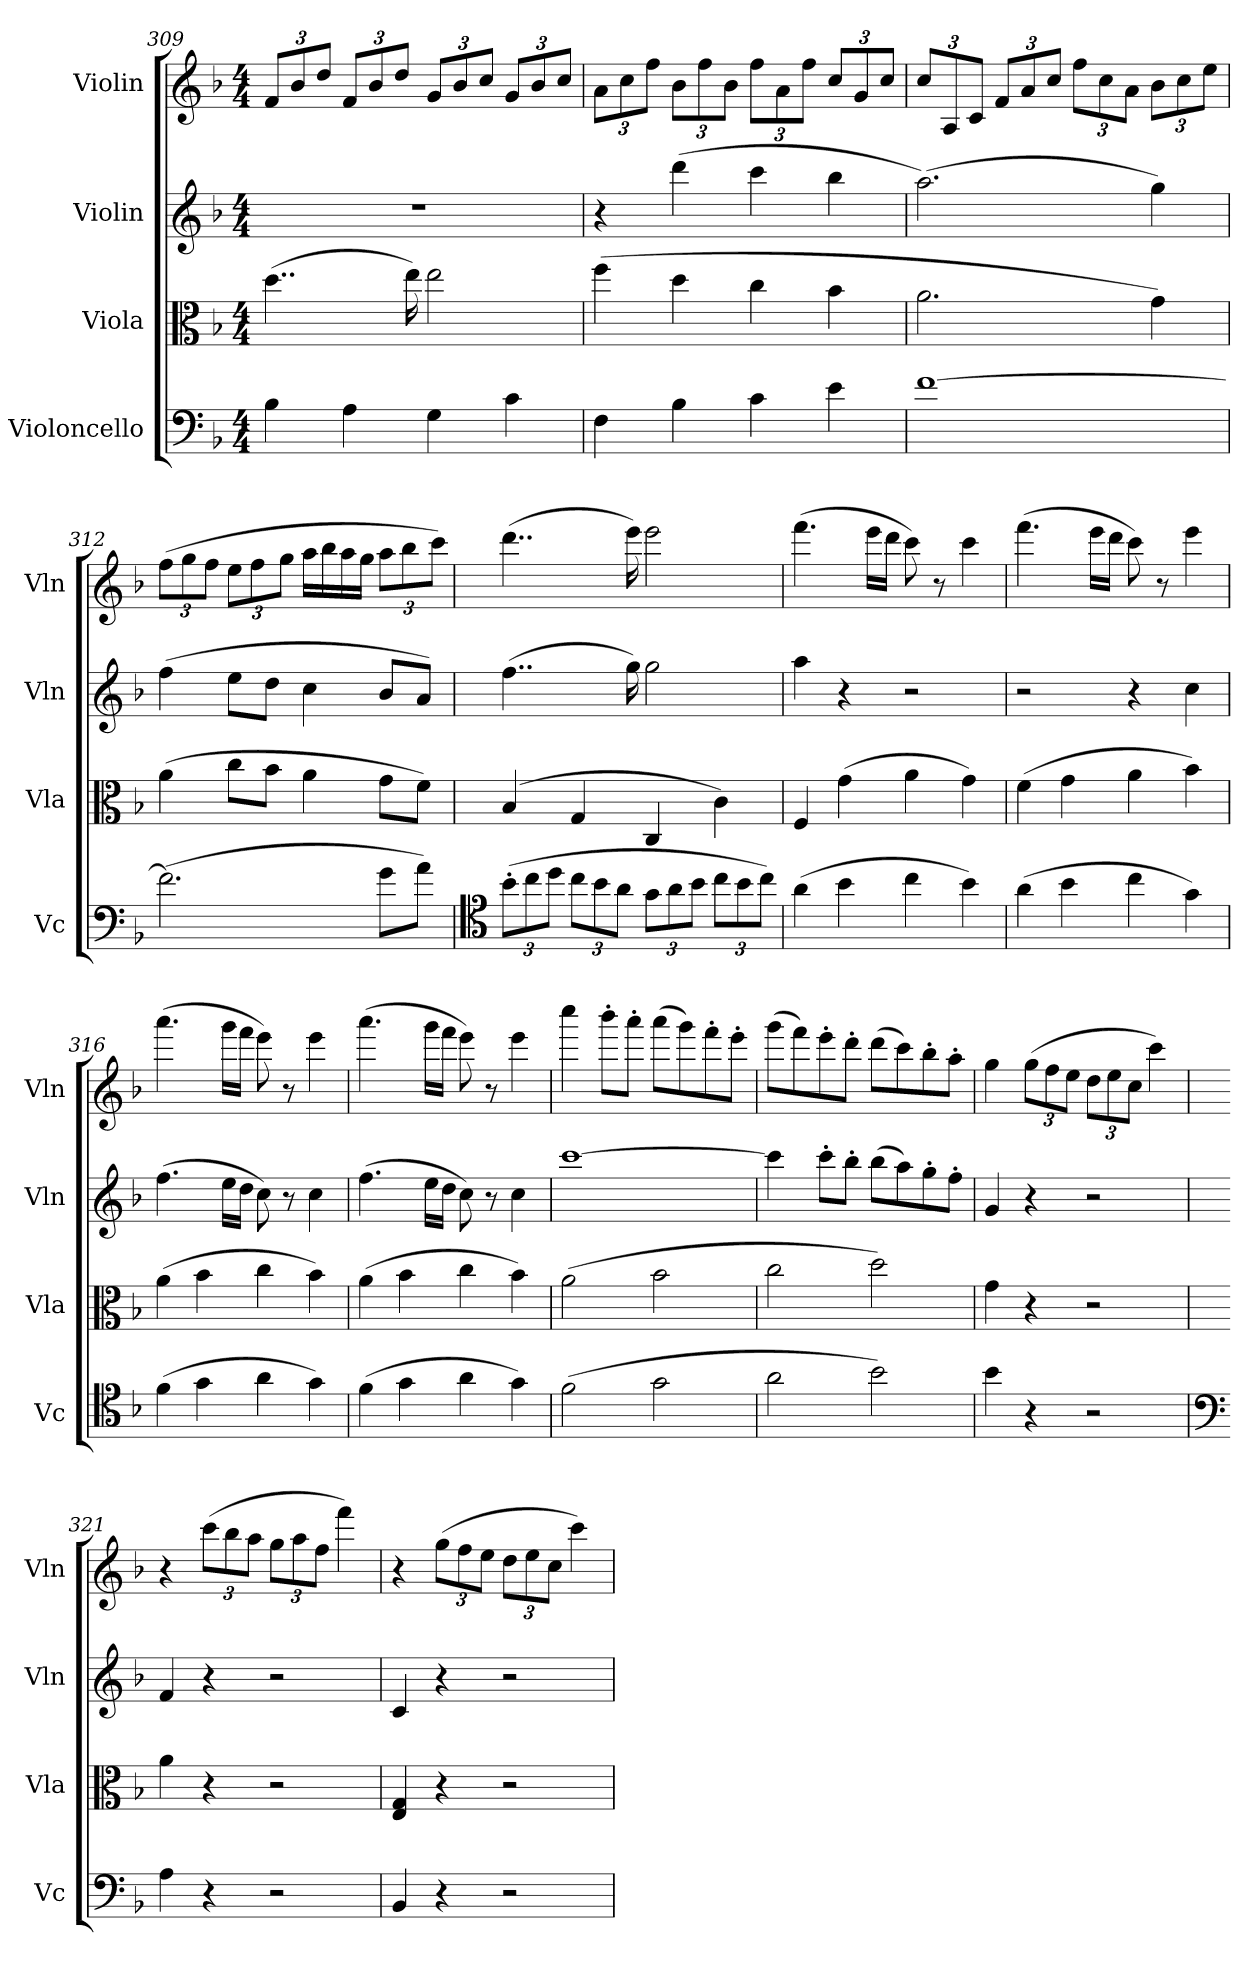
**kern	**kern	**kern	**kern
*part4	*part3	*part2	*part1
*staff4	*staff3	*staff2	*staff1
*I"Violoncello	*I"Viola	*I"Violin	*I"Violin
*I'Vc	*I'Vla	*I'Vln	*I'Vln
*clefF4	*clefC3	*clefG2	*clefG2
*k[b-]	*k[b-]	*k[b-]	*k[b-]
*M4/4	*M4/4	*M4/4	*M4/4
=309	=309	=309	=309
4B-\	(4..dd\	1r	12f/L
.	.	.	12b-/
.	.	.	12dd/J
4A\	.	.	12f/L
.	.	.	12b-/
.	.	.	12dd/J
.	16ee\)	.	.
4G\	2ee\	.	12g/L
.	.	.	12b-/
.	.	.	12cc/J
4c\	.	.	12g/L
.	.	.	12b-/
.	.	.	12cc/J
=310	=310	=310	=310
4F\	(4ff\	4r	12a\L
.	.	.	12cc\
.	.	.	12ff\J
4B-\	4dd\	(4ddd\	12b-\L
.	.	.	12ff\
.	.	.	12b-\J
4c\	4cc\	4ccc\	12ff\L
.	.	.	12a\
.	.	.	12ff\J
4e\	4b-\	4bb-\	12cc/L
.	.	.	12g/
.	.	.	12cc/J
=311	=311	=311	=311
[1f	2.a\	(2.aa\)	12cc/L
.	.	.	12A/
.	.	.	12c/J
.	.	.	12f/L
.	.	.	12a/
.	.	.	12cc/J
.	.	.	12ff\L
.	.	.	12cc\
.	.	.	12a\J
.	4g\)	4gg\)	12b-\L
.	.	.	12cc\
.	.	.	12ee\J
=312	=312	=312	=312
(2.f\]	(4a\	(4ff\	(12ff\L
.	.	.	12gg\
.	.	.	12ff\J
.	8cc\L	8ee\L	12ee\L
.	.	.	12ff\
.	8b-\J	8dd\J	.
.	.	.	12gg\J
.	4a\	4cc\	16aa\LL
.	.	.	16bb-\
.	.	.	16aa\
.	.	.	16gg\JJ
8g\L	8g\L	8b-/L	12aa\L
.	.	.	12bb-\
8a\J)	8f\J)	8a/J)	.
.	.	.	12ccc\J)
=313	=313	=313	=313
*clefC4	*	*	*
(12b-'\L	(4B-/	(4..ff\	(4..ddd\
12cc\	.	.	.
12dd\J	.	.	.
12cc\L	4G/	.	.
12b-\	.	.	.
12a\J	.	.	.
.	.	16gg\)	16eee\)
12g\L	4C/	2gg\	2eee\
12a\	.	.	.
12b-\J	.	.	.
12cc\L	4c\)	.	.
12b-\	.	.	.
12cc\J)	.	.	.
=314	=314	=314	=314
(4a\	4F/	4aa\	(4.fff\
4b-\	(4g\	4r	.
.	.	.	16eee\LL
.	.	.	16ddd\JJ
4cc\	4a\	2r	8ccc\)
.	.	.	8r
4b-\)	4g\)	.	4ccc\
=315	=315	=315	=315
(4a\	(4f\	2r	(4.fff\
4b-\	4g\	.	.
.	.	.	16eee\LL
.	.	.	16ddd\JJ
4cc\	4a\	4r	8ccc\)
.	.	.	8r
4g\)	4b-\)	4cc\	4eee\
=316	=316	=316	=316
(4f\	(4a\	(4.ff\	(4.aaa\
4g\	4b-\	.	.
.	.	16ee\LL	16ggg\LL
.	.	16dd\JJ	16fff\JJ
4a\	4cc\	8cc\)	8eee\)
.	.	8r	8r
4g\)	4b-\)	4cc\	4eee\
=317	=317	=317	=317
(4f\	(4a\	(4.ff\	(4.aaa\
4g\	4b-\	.	.
.	.	16ee\LL	16ggg\LL
.	.	16dd\JJ	16fff\JJ
4a\	4cc\	8cc\)	8eee\)
.	.	8r	8r
4g\)	4b-\)	4cc\	4eee\
=318	=318	=318	=318
(2f\	(2a\	[1ccc	4cccc\
.	.	.	8bbb-'\L
.	.	.	8aaa'\J
2g\	2b-\	.	(8aaa\L
.	.	.	8ggg\)
.	.	.	8fff'\
.	.	.	8eee'\J
=319	=319	=319	=319
2a\	2cc\	4ccc\]	(8ggg\L
.	.	.	8fff\)
.	.	8ccc'\L	8eee'\
.	.	8bb-'\J	8ddd'\J
2b-\)	2dd\)	(8bb-\L	(8ddd\L
.	.	8aa\)	8ccc\)
.	.	8gg'\	8bb-'\
.	.	8ff'\J	8aa'\J
=320	=320	=320	=320
4b-\	4g\	4g/	4gg\
4r	4r	4r	(12gg\L
.	.	.	12ff\
.	.	.	12ee\J
2r	2r	2r	12dd\L
.	.	.	12ee\
.	.	.	12cc\J
.	.	.	4ccc\)
=321	=321	=321	=321
*clefF4	*	*	*
4A\	4a\	4f/	4r
4r	4r	4r	(12ccc\L
.	.	.	12bb-\
.	.	.	12aa\J
2r	2r	2r	12gg\L
.	.	.	12aa\
.	.	.	12ff\J
.	.	.	4fff\)
=322	=322	=322	=322
4BB-/	4E/ 4G/	4c/	4r
4r	4r	4r	(12gg\L
.	.	.	12ff\
.	.	.	12ee\J
2r	2r	2r	12dd\L
.	.	.	12ee\
.	.	.	12cc\J
.	.	.	4ccc\)
=	=	=	=
*-	*-	*-	*-
